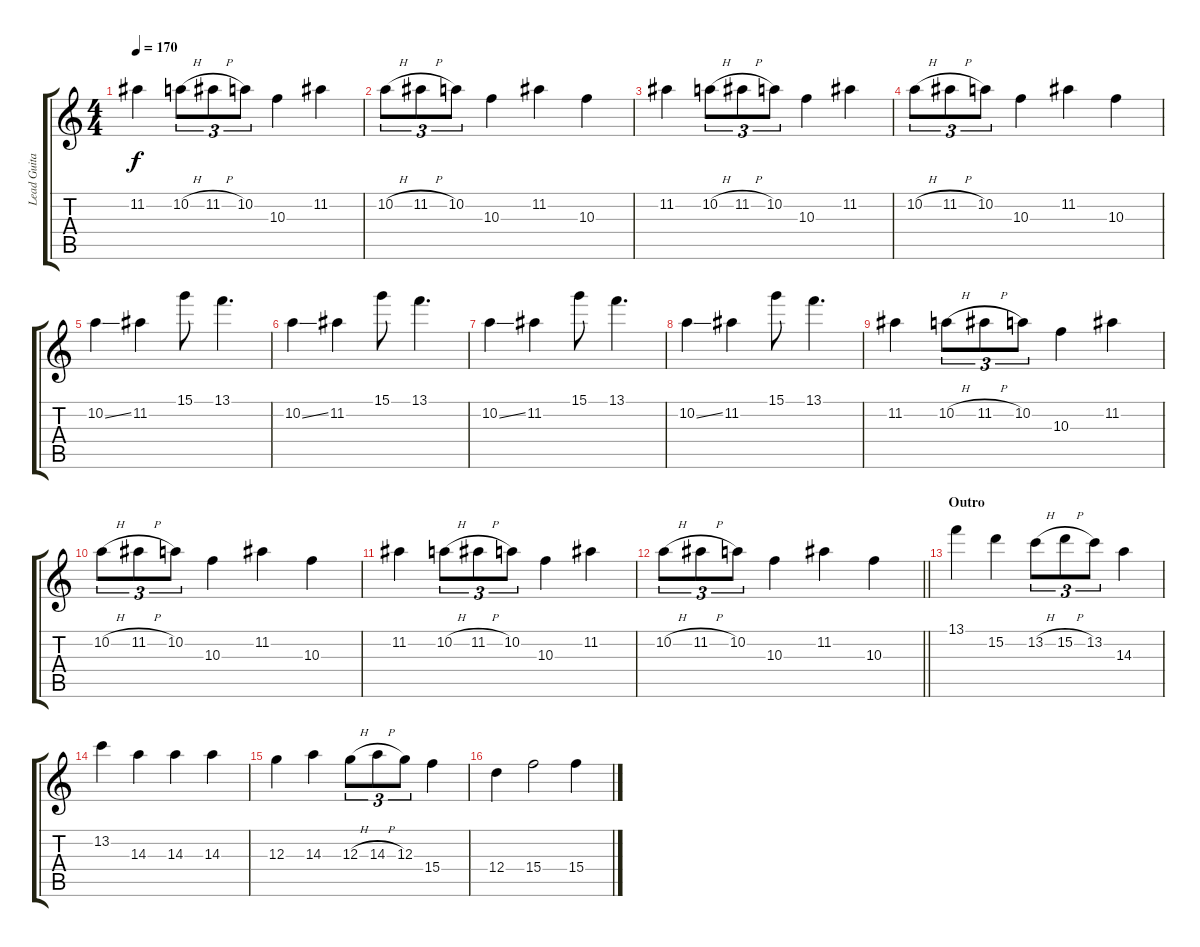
\track ("Lead Guitar" "Lead Guita") {instrument distortionguitar}
\staff {score tabs}
\tuning (E4 B3 G3 D3 A2 E2) {hide}
\ts (4 4)
\tempo 170
\clef g2
\ks c
11.2.4{dy f} 10.2{h}.8{tu (3 2)} 11.2{h}.8{tu (3 2)} 10.2.8{tu (3 2)} 10.3.4 11.2.4 |
10.2{h}.8{tu (3 2)} 11.2{h}.8{tu (3 2)} 10.2.8{tu (3 2)} 10.3.4 11.2.4 10.3.4 |
11.2.4 10.2{h}.8{tu (3 2)} 11.2{h}.8{tu (3 2)} 10.2.8{tu (3 2)} 10.3.4 11.2.4 |
10.2{h}.8{tu (3 2)} 11.2{h}.8{tu (3 2)} 10.2.8{tu (3 2)} 10.3.4 11.2.4 10.3.4 |
10.2{ss}.4 11.2.4 15.1.8 13.1.4{d} |
10.2{ss}.4 11.2.4 15.1.8 13.1.4{d} |
10.2{ss}.4 11.2.4 15.1.8 13.1.4{d} |
10.2{ss}.4 11.2.4 15.1.8 13.1.4{d} |
11.2.4 10.2{h}.8{tu (3 2)} 11.2{h}.8{tu (3 2)} 10.2.8{tu (3 2)} 10.3.4 11.2.4 |
10.2{h}.8{tu (3 2)} 11.2{h}.8{tu (3 2)} 10.2.8{tu (3 2)} 10.3.4 11.2.4 10.3.4 |
11.2.4 10.2{h}.8{tu (3 2)} 11.2{h}.8{tu (3 2)} 10.2.8{tu (3 2)} 10.3.4 11.2.4 |
\barLineRight lightlight
10.2{h}.8{tu (3 2)} 11.2{h}.8{tu (3 2)} 10.2.8{tu (3 2)} 10.3.4 11.2.4 10.3.4 |
\section ("" "Outro")
13.1.4 15.2.4 13.2{h}.8{tu (3 2)} 15.2{h}.8{tu (3 2)} 13.2.8{tu (3 2)} 14.3.4 |
13.2.4 14.3.4 14.3.4 14.3.4 |
12.3.4 14.3.4 12.3{h}.8{tu (3 2)} 14.3{h}.8{tu (3 2)} 12.3.8{tu (3 2)} 15.4.4 |
12.4.4 15.4.2 15.4.4
